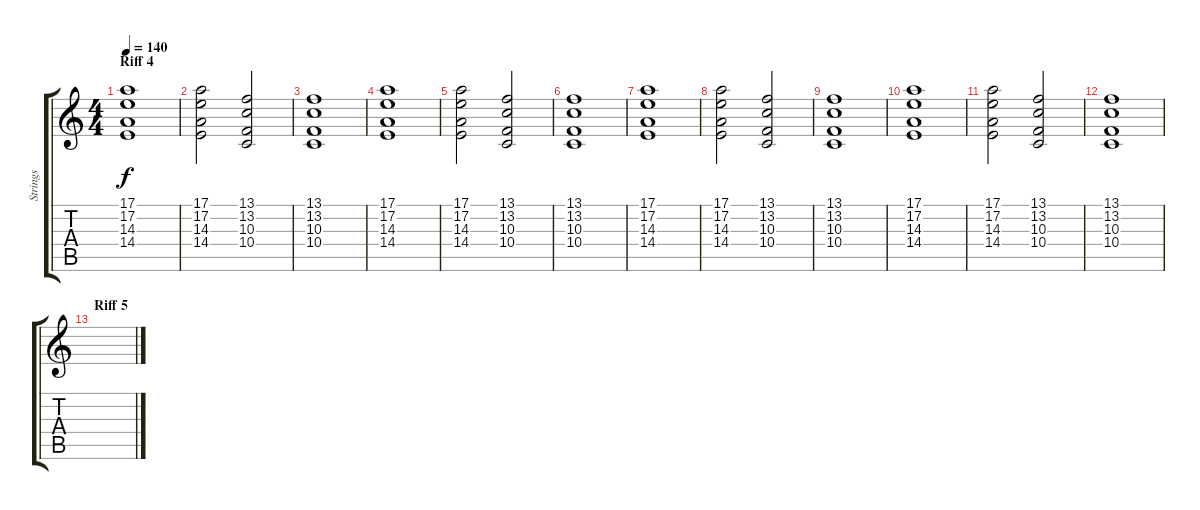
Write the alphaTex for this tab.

\track ("Strings" "Strings") {instrument churchorgan}
\staff {score tabs}
\tuning (E4 B3 G3 D3 A2 E2) {hide}
\ts (4 4)
\section ("" "Riff 4")
\tempo 140
\clef g2
\ks c
(17.1 17.2 14.3 14.4).1{dy f} |
(17.1 17.2 14.3 14.4).2 (13.1 13.2 10.3 10.4).2 |
(13.1 13.2 10.3 10.4).1 |
(17.1 17.2 14.3 14.4).1 |
(17.1 17.2 14.3 14.4).2 (13.1 13.2 10.3 10.4).2 |
(13.1 13.2 10.3 10.4).1 |
(17.1 17.2 14.3 14.4).1 |
(17.1 17.2 14.3 14.4).2 (13.1 13.2 10.3 10.4).2 |
(13.1 13.2 10.3 10.4).1 |
(17.1 17.2 14.3 14.4).1 |
(17.1 17.2 14.3 14.4).2 (13.1 13.2 10.3 10.4).2 |
(13.1 13.2 10.3 10.4).1 |
\section ("" "Riff 5")
